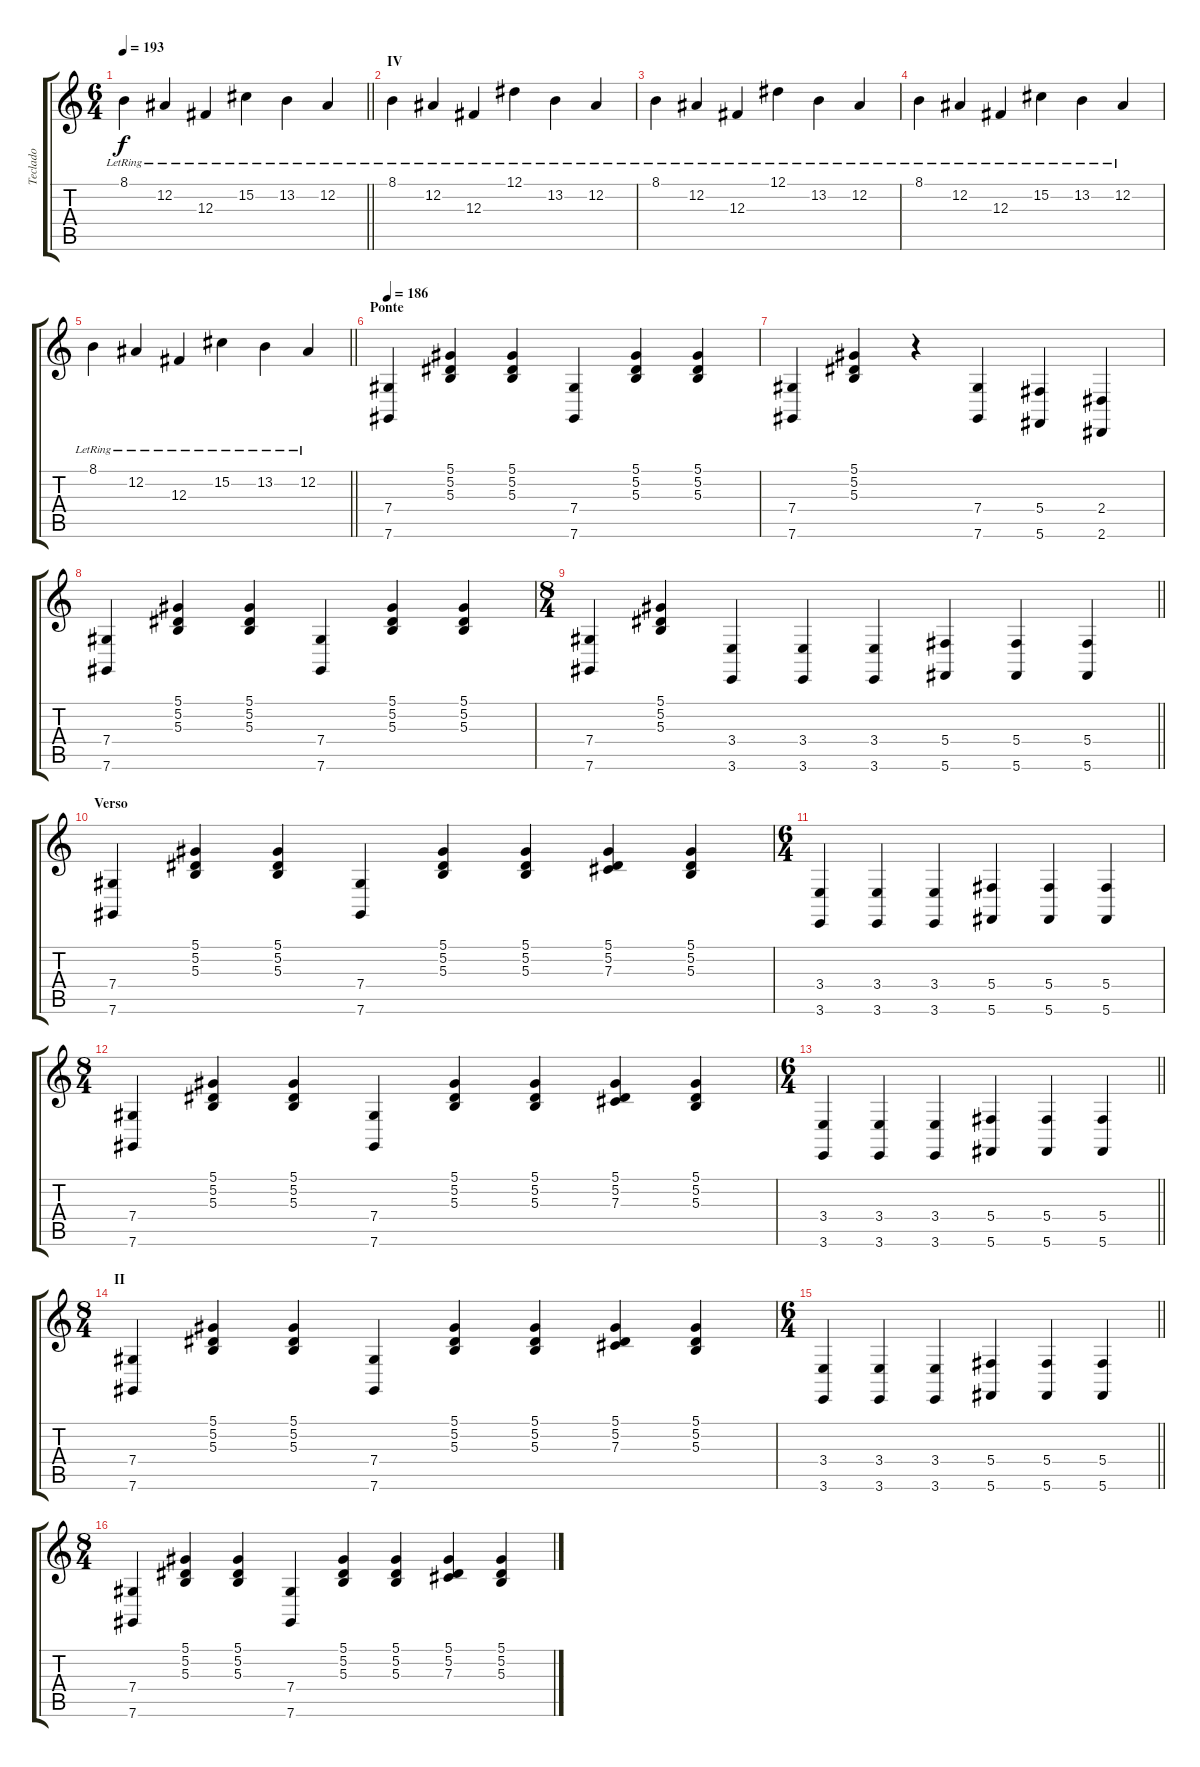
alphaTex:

\track ("Teclado" "Teclado") {instrument acousticgrandpiano}
\staff {score tabs}
\tuning (Eb4 Bb3 Gb3 Db3 Ab2 Db2) {hide}
\ts (6 4)
\tempo 193
\clef g2
\barLineRight lightlight
\ks c
8.1{lr}.4{dy f} 12.2{lr}.4 12.3{lr}.4 15.2{lr}.4 13.2{lr}.4 12.2{lr}.4 |
\section ("" "IV")
8.1{lr}.4 12.2{lr}.4 12.3{lr}.4 12.1{lr}.4 13.2{lr}.4 12.2{lr}.4 |
8.1{lr}.4 12.2{lr}.4 12.3{lr}.4 12.1{lr}.4 13.2{lr}.4 12.2{lr}.4 |
8.1{lr}.4 12.2{lr}.4 12.3{lr}.4 15.2{lr}.4 13.2{lr}.4 12.2{lr}.4 |
\barLineRight lightlight
8.1{lr}.4 12.2{lr}.4 12.3{lr}.4 15.2{lr}.4 13.2{lr}.4 12.2{lr}.4 |
\section ("" "Ponte")
\tempo 186
(7.4 7.6).4 (5.1 5.2 5.3).4 (5.1 5.2 5.3).4 (7.4 7.6).4 (5.1 5.2 5.3).4 (5.1 5.2 5.3).4 |
(7.4 7.6).4 (5.1 5.2 5.3).4 r.4 (7.4 7.6).4 (5.4 5.6).4 (2.4 2.6).4 |
(7.4 7.6).4 (5.1 5.2 5.3).4 (5.1 5.2 5.3).4 (7.4 7.6).4 (5.1 5.2 5.3).4 (5.1 5.2 5.3).4 |
\ts (8 4)
\barLineRight lightlight
(7.4 7.6).4 (5.1 5.2 5.3).4 (3.4 3.6).4 (3.4 3.6).4 (3.4 3.6).4 (5.4 5.6).4 (5.4 5.6).4 (5.4 5.6).4 |
\section ("" "Verso")
(7.4 7.6).4 (5.1 5.2 5.3).4 (5.1 5.2 5.3).4 (7.4 7.6).4 (5.1 5.2 5.3).4 (5.1 5.2 5.3).4 (5.1 5.2 7.3).4 (5.1 5.2 5.3).4 |
\ts (6 4)
(3.4 3.6).4 (3.4 3.6).4 (3.4 3.6).4 (5.4 5.6).4 (5.4 5.6).4 (5.4 5.6).4 |
\ts (8 4)
(7.4 7.6).4 (5.1 5.2 5.3).4 (5.1 5.2 5.3).4 (7.4 7.6).4 (5.1 5.2 5.3).4 (5.1 5.2 5.3).4 (5.1 5.2 7.3).4 (5.1 5.2 5.3).4 |
\ts (6 4)
\barLineRight lightlight
(3.4 3.6).4 (3.4 3.6).4 (3.4 3.6).4 (5.4 5.6).4 (5.4 5.6).4 (5.4 5.6).4 |
\ts (8 4)
\section ("" "II")
(7.4 7.6).4 (5.1 5.2 5.3).4 (5.1 5.2 5.3).4 (7.4 7.6).4 (5.1 5.2 5.3).4 (5.1 5.2 5.3).4 (5.1 5.2 7.3).4 (5.1 5.2 5.3).4 |
\ts (6 4)
\barLineRight lightlight
(3.4 3.6).4 (3.4 3.6).4 (3.4 3.6).4 (5.4 5.6).4 (5.4 5.6).4 (5.4 5.6).4 |
\ts (8 4)
(7.4 7.6).4 (5.1 5.2 5.3).4 (5.1 5.2 5.3).4 (7.4 7.6).4 (5.1 5.2 5.3).4 (5.1 5.2 5.3).4 (5.1 5.2 7.3).4 (5.1 5.2 5.3).4
